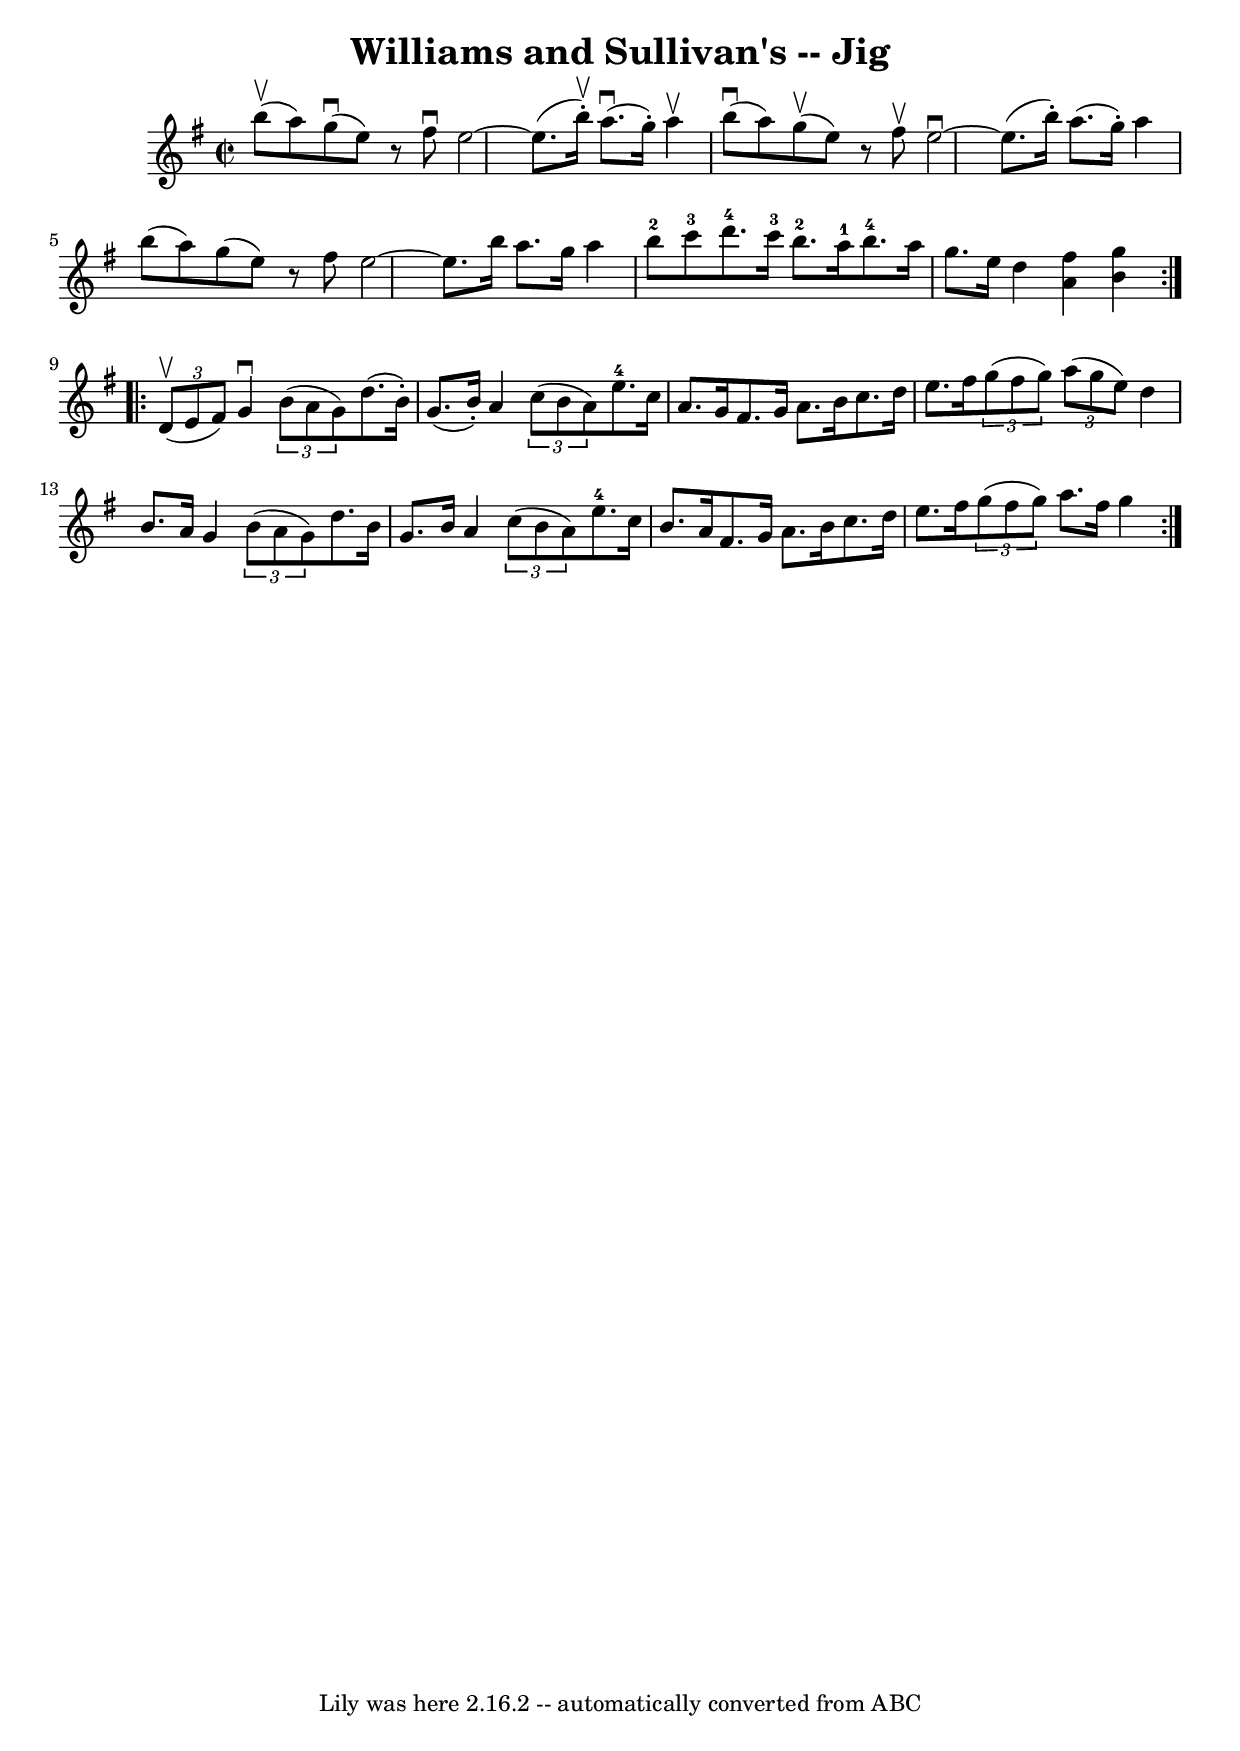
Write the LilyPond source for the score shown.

\version "2.7.40"
\include "Mammoth.ily"
\header {
	%% book = "Ryan's Mammoth Collection"
	crossRefNumber = "1"
	footnotes = "\\\\118 667"
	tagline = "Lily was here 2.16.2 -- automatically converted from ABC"
	title = "Williams and Sullivan's -- Jig"
}
voicedefault =  {


\repeat volta 2 {
\override Staff.TimeSignature #'style = #'C
 \time 2/2 \key g \major b''8^\upbow(a''8) |
 g''8 
^\downbow(e''8)   r8 fis''8^\downbow e''2   ~    |
 e''8. (
b''16^\upbow-.) a''8. (^\downbow g''16 -.) a''4^\upbow b''8 
^\downbow(a''8)   |
 g''8^\upbow(e''8)   r8 fis''8^\upbow 
 e''2^\downbow  ~    |
 e''8. (b''16 -.) a''8. (g''16 -. 
-) a''4 b''8 (a''8)   |
 g''8 (e''8)   r8 fis''8    
e''2   ~    |
 e''8. b''16 a''8. g''16 a''4 b''8-2   
c'''8-3   |
 d'''8.-4 c'''16-3 b''8.-2 a''16-1 
 b''8.-4 a''16 g''8. e''16    |
 d''4  << a'4 fis''4 
  >> << b'4 g''4   >> }     \repeat volta 2 {   \times 2/3 { d'8 
^\upbow(e'8 fis'8) } |
 g'4^\downbow   \times 2/3 { b'8 (
 a'8 g'8) } d''8. (b'16 -.) g'8. (b'16 -.)   |
   
a'4    \times 2/3 { c''8 (b'8 a'8) } e''8.-4 c''16 a'8.  
 g'16    |
 fis'8. g'16 a'8. b'16 c''8. d''16    
e''8. fis''16    |
   \times 2/3 { g''8 (fis''8 g''8) }   
\times 2/3 { a''8 (g''8 e''8) } d''4 b'8. a'16    |
   
 g'4    \times 2/3 { b'8 (a'8 g'8) } d''8. b'16 g'8.    
b'16    |
 a'4    \times 2/3 { c''8 (b'8 a'8) } e''8. 
-4 c''16 b'8. a'16    |
 fis'8. g'16 a'8. b'16    
c''8. d''16 e''8. fis''16    |
   \times 2/3 { g''8 (fis''8 
 g''8) } a''8. fis''16 g''4  }   
}

\score{
    <<

	\context Staff="default"
	{
	    \voicedefault 
	}

    >>
	\layout {
	}
	\midi {}
}
